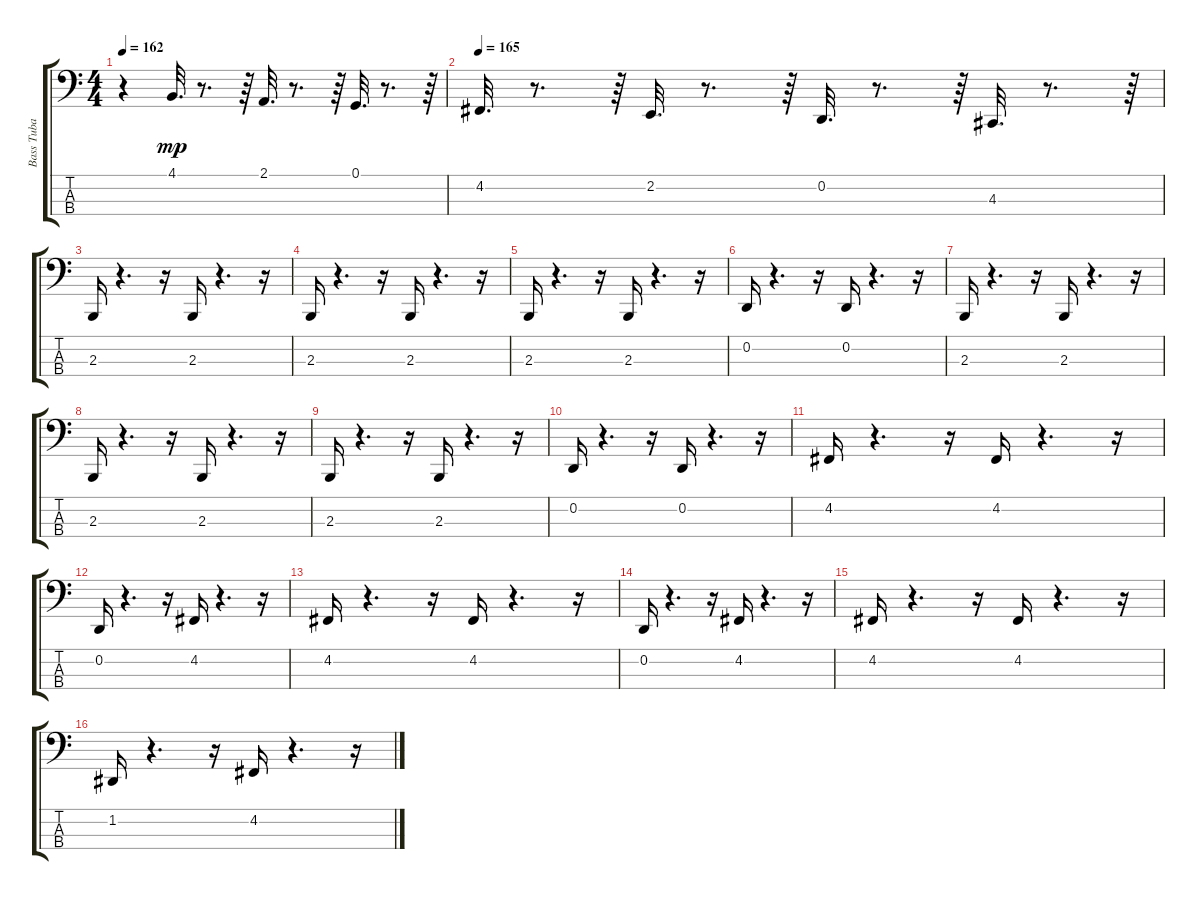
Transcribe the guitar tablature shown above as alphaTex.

\track ("Bass Tuba" "Bass Tuba") {instrument tuba}
\staff {score tabs}
\tuning (G2 D2 A1 E1) {hide}
\ts (4 4)
\tempo 162
\clef f4
\ks c
r.4{dy mp} 4.1.32{d} r.8{d} r.64 2.1.32{d} r.8{d} r.64 0.1.32{d} r.8{d} r.64 |
\tempo 165
4.2.32{d} r.8{d} r.64 2.2.32{d} r.8{d} r.64 0.2.32{d} r.8{d} r.64 4.3.32{d} r.8{d} r.64 |
2.3.16 r.4{d} r.16 2.3.16 r.4{d} r.16 |
2.3.16 r.4{d} r.16 2.3.16 r.4{d} r.16 |
2.3.16 r.4{d} r.16 2.3.16 r.4{d} r.16 |
0.2.16 r.4{d} r.16 0.2.16 r.4{d} r.16 |
2.3.16 r.4{d} r.16 2.3.16 r.4{d} r.16 |
2.3.16 r.4{d} r.16 2.3.16 r.4{d} r.16 |
2.3.16 r.4{d} r.16 2.3.16 r.4{d} r.16 |
0.2.16 r.4{d} r.16 0.2.16 r.4{d} r.16 |
4.2.16 r.4{d} r.16 4.2.16 r.4{d} r.16 |
0.2.16 r.4{d} r.16 4.2.16 r.4{d} r.16 |
4.2.16 r.4{d} r.16 4.2.16 r.4{d} r.16 |
0.2.16 r.4{d} r.16 4.2.16 r.4{d} r.16 |
4.2.16 r.4{d} r.16 4.2.16 r.4{d} r.16 |
1.2.16 r.4{d} r.16 4.2.16 r.4{d} r.16
